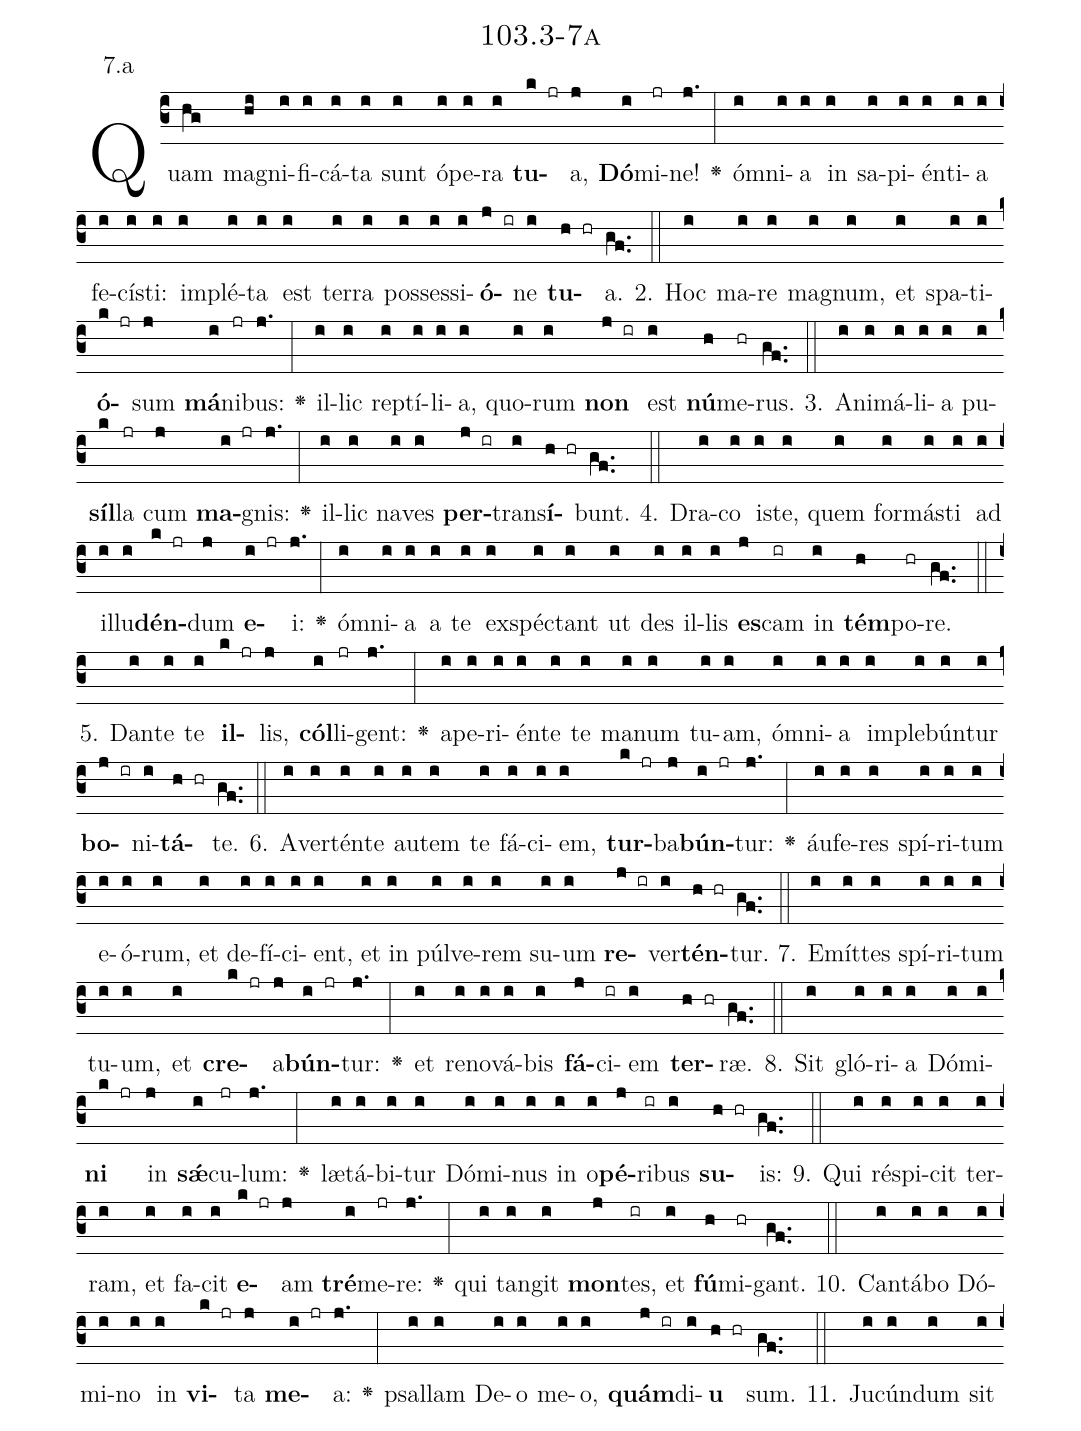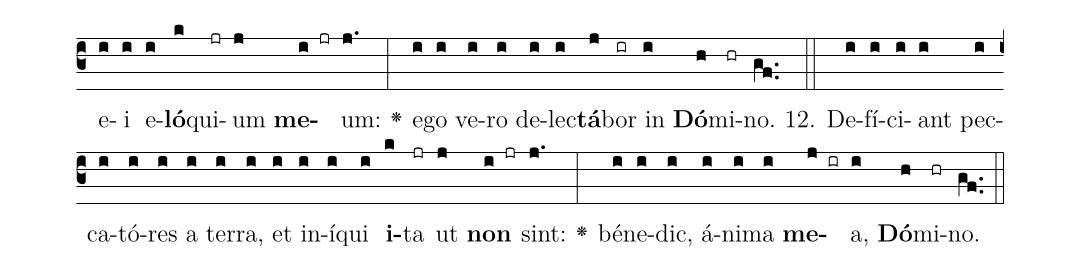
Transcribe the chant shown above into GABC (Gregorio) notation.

name: 103.3-7a;
annotation: 7.a;
%%
(c3)Quam(hg) ma(hi)gni(i)fi(i)cá(i)ta(i) sunt(i) ó(i)pe(i)ra(i) <b>tu</b>(k jr)a,(j) <b>Dó</b>(i)mi(jr)ne!(j.) <v>\greheightstar</v>(:) óm(i)ni(i)a(i) in(i) sa(i)pi(i)én(i)ti(i)a(i) fe(i)cís(i)ti:(i) im(i)plé(i)ta(i) est(i) ter(i)ra(i) pos(i)ses(i)si(i)<b>ó</b>(j ir)ne(i) <b>tu</b>(h hr)a.(gf..) (::)
2. Hoc(i) ma(i)re(i) ma(i)gnum,(i) et(i) spa(i)ti(i)<b>ó</b>(k jr)sum(j) <b>má</b>(i)ni(jr)bus:(j.) <v>\greheightstar</v>(:) il(i)lic(i) rep(i)tí(i)li(i)a,(i) quo(i)rum(i) <b>non</b>(j ir) est(i) <b>nú</b>(h)me(hr)rus.(gf..) (::)
3. A(i)ni(i)má(i)li(i)a(i) pu(i)<b>síl</b>(k)la(jr) cum(j) <b>ma</b>(i jr)gnis:(j.) <v>\greheightstar</v>(:) il(i)lic(i) na(i)ves(i) <b>per</b>(j ir)trans(i)<b>í</b>(h hr)bunt.(gf..) (::)
4. Dra(i)co(i) is(i)te,(i) quem(i) for(i)más(i)ti(i) ad(i) il(i)lu(i)<b>dén</b>(k jr)dum(j) <b>e</b>(i jr)i:(j.) <v>\greheightstar</v>(:) óm(i)ni(i)a(i) a(i) te(i) ex(i)spéc(i)tant(i) ut(i) des(i) il(i)lis(i) <b>es</b>(j)cam(ir) in(i) <b>tém</b>(h)po(hr)re.(gf..) (::)
5. Dan(i)te(i) te(i) <b>il</b>(k jr)lis,(j) <b>cól</b>(i)li(jr)gent:(j.) <v>\greheightstar</v>(:) a(i)pe(i)ri(i)én(i)te(i) te(i) ma(i)num(i) tu(i)am,(i) óm(i)ni(i)a(i) im(i)ple(i)bún(i)tur(i) <b>bo</b>(j ir)ni(i)<b>tá</b>(h hr)te.(gf..) (::)
6. A(i)ver(i)tén(i)te(i) au(i)tem(i) te(i) fá(i)ci(i)em,(i) <b>tur</b>(k jr)ba(j)<b>bún</b>(i jr)tur:(j.) <v>\greheightstar</v>(:) áu(i)fe(i)res(i) spí(i)ri(i)tum(i) e(i)ó(i)rum,(i) et(i) de(i)fí(i)ci(i)ent,(i) et(i) in(i) púl(i)ve(i)rem(i) su(i)um(i) <b>re</b>(j ir)ver(i)<b>tén</b>(h hr)tur.(gf..) (::)
7. E(i)mít(i)tes(i) spí(i)ri(i)tum(i) tu(i)um,(i) et(i) <b>cre</b>(k jr)a(j)<b>bún</b>(i jr)tur:(j.) <v>\greheightstar</v>(:) et(i) re(i)no(i)vá(i)bis(i) <b>fá</b>(j)ci(ir)em(i) <b>ter</b>(h hr)ræ.(gf..) (::)
8. Sit(i) gló(i)ri(i)a(i) Dó(i)mi(i)<b>ni</b>(k jr) in(j) <b>sǽ</b>(i)cu(jr)lum:(j.) <v>\greheightstar</v>(:) læ(i)tá(i)bi(i)tur(i) Dó(i)mi(i)nus(i) in(i) o(i)<b>pé</b>(j)ri(ir)bus(i) <b>su</b>(h hr)is:(gf..) (::)
9. Qui(i) ré(i)spi(i)cit(i) ter(i)ram,(i) et(i) fa(i)cit(i) <b>e</b>(k jr)am(j) <b>tré</b>(i)me(jr)re:(j.) <v>\greheightstar</v>(:) qui(i) tan(i)git(i) <b>mon</b>(j)tes,(ir) et(i) <b>fú</b>(h)mi(hr)gant.(gf..) (::)
10. Can(i)tá(i)bo(i) Dó(i)mi(i)no(i) in(i) <b>vi</b>(k jr)ta(j) <b>me</b>(i jr)a:(j.) <v>\greheightstar</v>(:) psal(i)lam(i) De(i)o(i) me(i)o,(i) <b>quám</b>(j ir)di(i)<b>u</b>(h hr) sum.(gf..) (::)
11. Ju(i)cún(i)dum(i) sit(i) e(i)i(i) e(i)<b>ló</b>(k)qui(jr)um(j) <b>me</b>(i jr)um:(j.) <v>\greheightstar</v>(:) e(i)go(i) ve(i)ro(i) de(i)lec(i)<b>tá</b>(j)bor(ir) in(i) <b>Dó</b>(h)mi(hr)no.(gf..) (::)
12. De(i)fí(i)ci(i)ant(i) pec(i)ca(i)tó(i)res(i) a(i) ter(i)ra,(i) et(i) in(i)í(i)qui(i) <b>i</b>(k)ta(jr) ut(j) <b>non</b>(i jr) sint:(j.) <v>\greheightstar</v>(:) bé(i)ne(i)dic,(i) á(i)ni(i)ma(i) <b>me</b>(j ir)a,(i) <b>Dó</b>(h)mi(hr)no.(gf..) (::)
